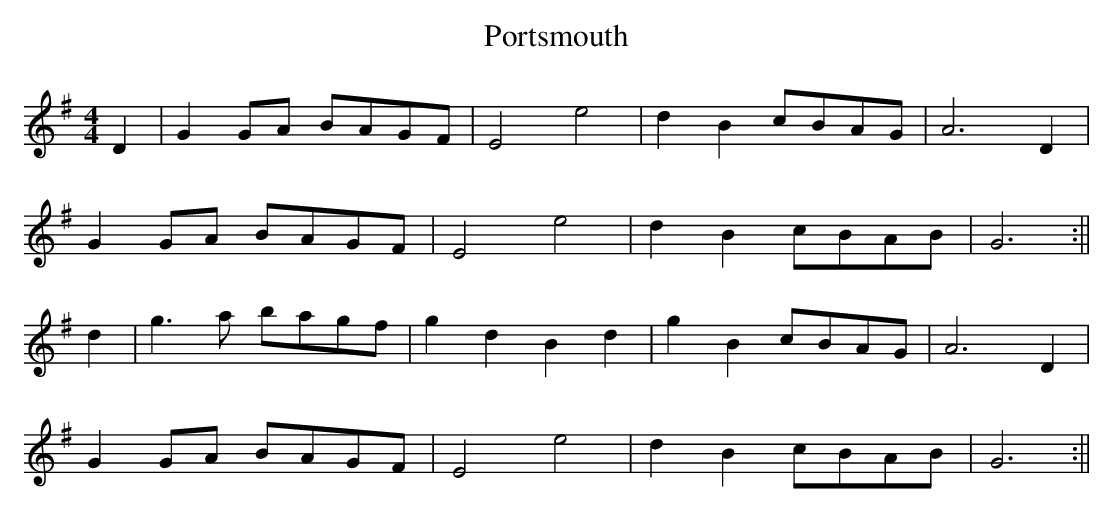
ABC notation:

X:1
T:Portsmouth
M:4/4
L:1/8
K:G
D2|G2GA BAGF|E4 e4|d2 B2 cBAG|A6 D2|
G2GA BAGF|E4 e4|d2 B2 cBAB|G6:||
d2|g3 a bagf|g2 d2 B2 d2|g2 B2 cBAG|A6 D2|
G2GA BAGF|E4 e4|d2 B2 cBAB|G6:||
